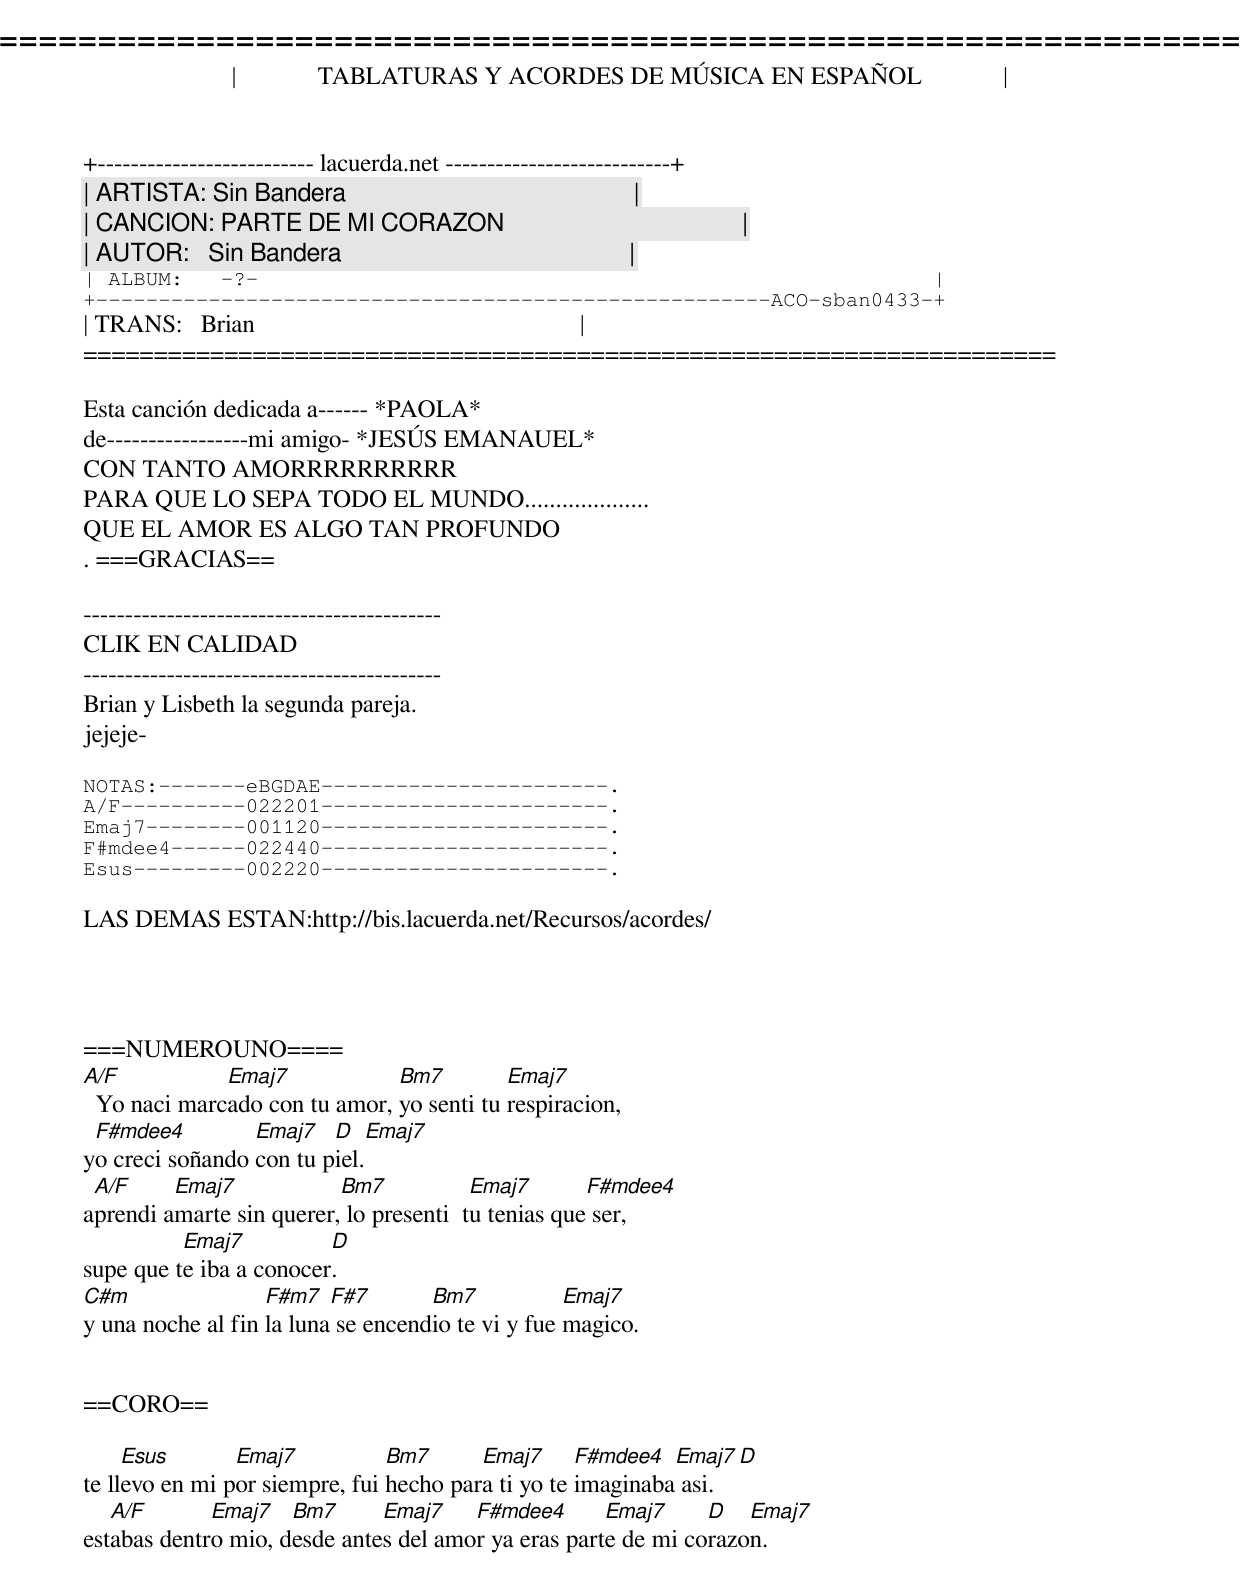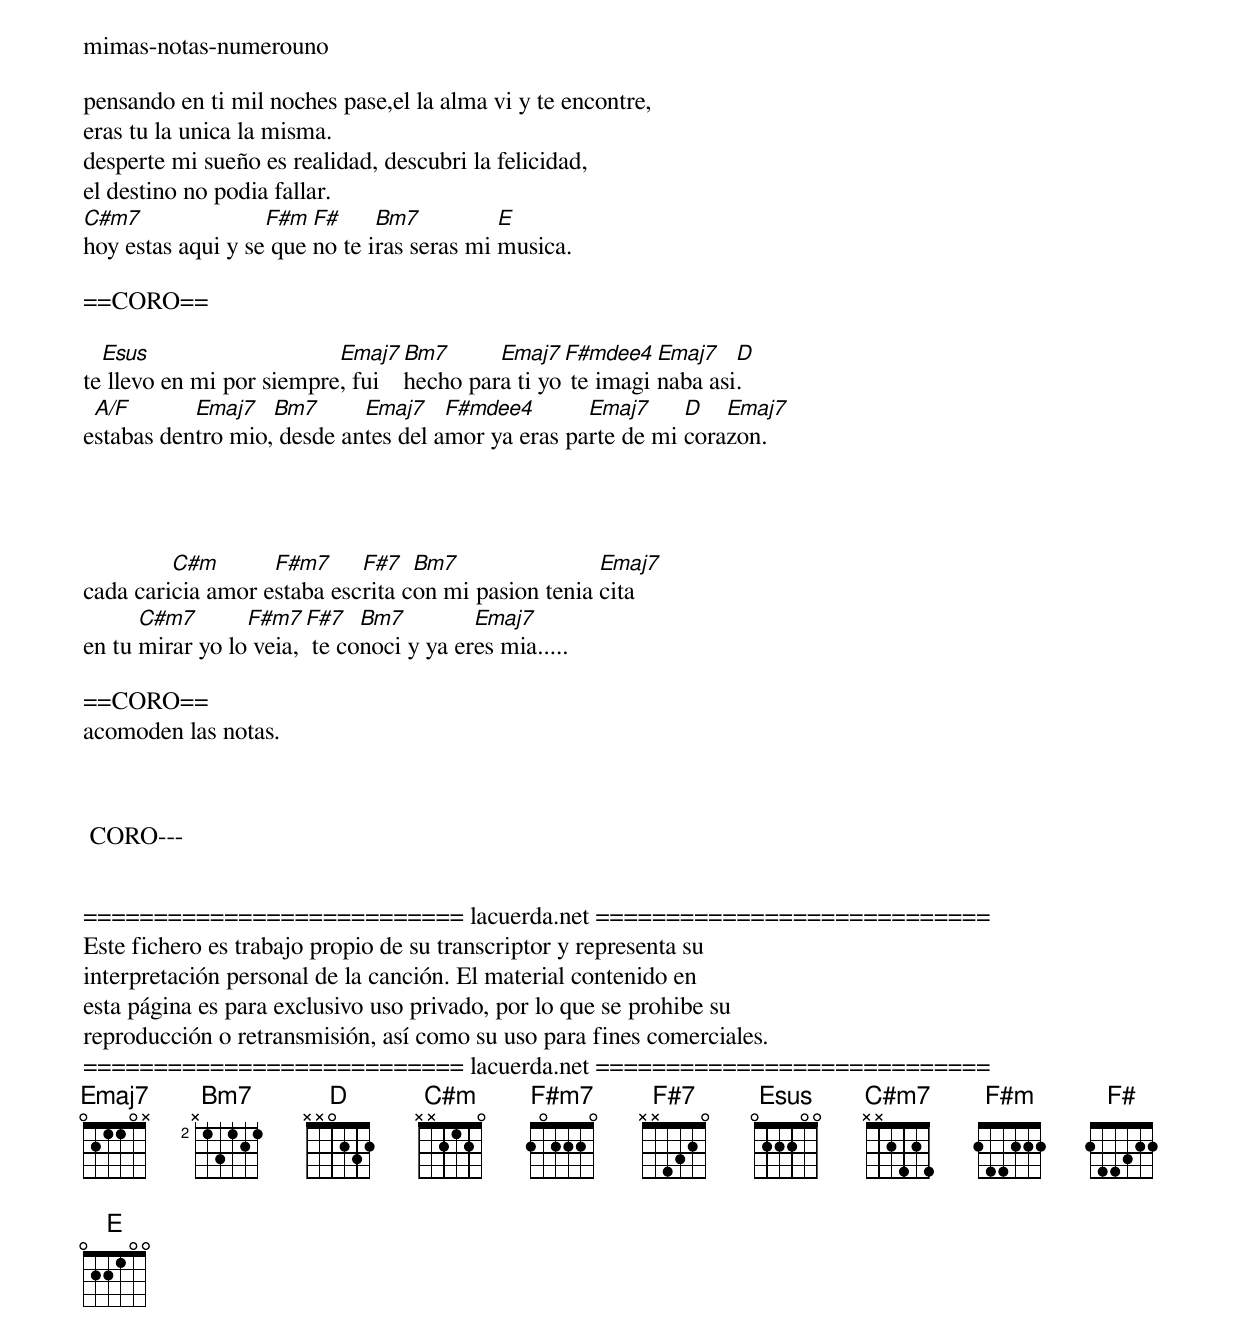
=====================================================================
|             TABLATURAS Y ACORDES DE MÚSICA EN ESPAÑOL             |
+-------------------------- lacuerda.net ---------------------------+
| ARTISTA: Sin Bandera                                              |
| CANCION: PARTE DE MI CORAZON                                      |
| AUTOR:   Sin Bandera                                              |
| ALBUM:   -?-                                                      |
+------------------------------------------------------ACO-sban0433-+
| TRANS:   Brian                                                    |
=====================================================================

Esta canción dedicada a------ *PAOLA*
de-----------------mi amigo- *JESÚS EMANAUEL*
CON TANTO AMORRRRRRRRRR
PARA QUE LO SEPA TODO EL MUNDO....................
QUE EL AMOR ES ALGO TAN PROFUNDO
. ===GRACIAS==

-------------------------------------------
CLIK EN CALIDAD
-------------------------------------------
Brian y Lisbeth la segunda pareja.
jejeje-

NOTAS:-------eBGDAE-----------------------.
A/F----------022201-----------------------.
Emaj7--------001120-----------------------.
F#mdee4------022440-----------------------.
Esus---------002220-----------------------.

LAS DEMAS ESTAN:http://bis.lacuerda.net/Recursos/acordes/




===NUMEROUNO====
A/F           Emaj7            Bm7         Emaj7
  Yo naci marcado con tu amor, yo senti tu respiracion,
 F#mdee4         Emaj7   D       Emaj7
yo creci soñando con tu piel.
 A/F     Emaj7            Bm7            Emaj7       F#mdee4
aprendi amarte sin querer, lo presenti  tu tenias que ser,
          Emaj7          D
supe que te iba a conocer.
C#m                F#m7   F#7       Bm7            Emaj7
y una noche al fin la luna se encendio te vi y fue magico.


==CORO==

     Esus       Emaj7           Bm7      Emaj7      F#mdee4  Emaj7   D
te llevo en mi por siempre, fui hecho para ti yo te imaginaba asi.
   A/F       Emaj7   Bm7      Emaj7    F#mdee4       Emaj7     D   Emaj7
estabas dentro mio, desde antes del amor ya eras parte de mi corazon.




mimas-notas-numerouno

pensando en ti mil noches pase,el la alma vi y te encontre,
eras tu la unica la misma.
desperte mi sueño es realidad, descubri la felicidad,
el destino no podia fallar.
C#m7               F#m  F#     Bm7          E
hoy estas aqui y se que no te iras seras mi musica.

==CORO==

  Esus                    Emaj7 Bm7      Emaj7  F#mdee4  Emaj7   D
te llevo en mi por siempre, fui hecho para ti yo te imaginaba asi.
 A/F       Emaj7   Bm7      Emaj7    F#mdee4       Emaj7     D   Emaj7
estabas dentro mio, desde antes del amor ya eras parte de mi corazon.




         C#m       F#m7     F#7   Bm7                Emaj7
cada caricia amor estaba escrita con mi pasion tenia cita
      C#m7       F#m7  F#7   Bm7         Emaj7
en tu mirar yo lo veia, te conoci y ya eres mia.....

==CORO==
acomoden las notas.



 CORO---


=========================== lacuerda.net ============================
Este fichero es trabajo propio de su transcriptor y representa su
interpretación personal de la canción. El material contenido en
esta página es para exclusivo uso privado, por lo que se prohibe su
reproducción o retransmisión, así como su uso para fines comerciales.
=========================== lacuerda.net ============================
